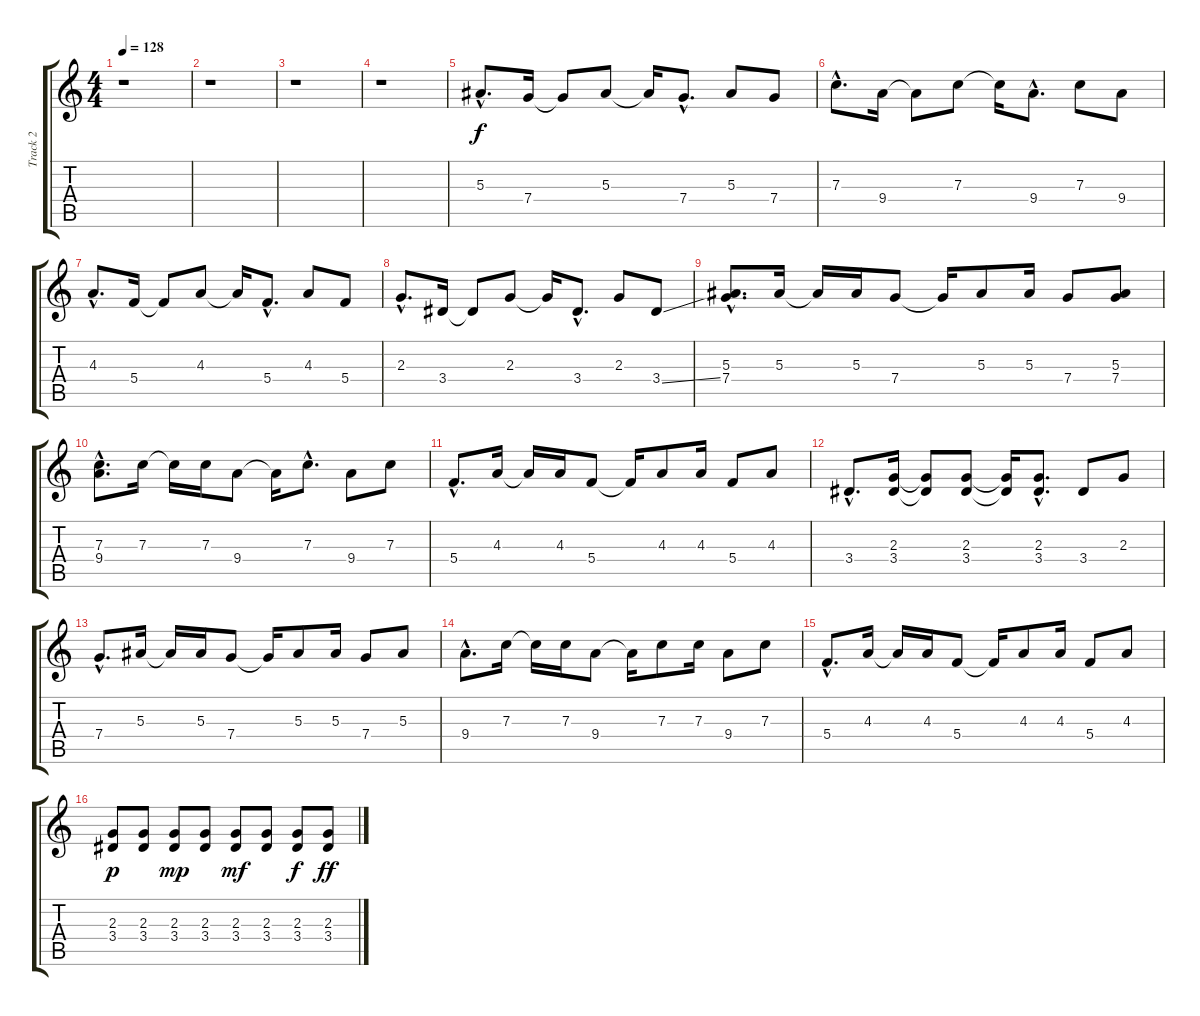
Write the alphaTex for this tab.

\track ("Track 2" "Track 2") {instrument electricguitarmuted}
\staff {score tabs}
\tuning (D4 A3 F3 C3 G2 C2) {hide}
\ts (4 4)
\tempo 128
\clef g2
\ks c
r.1{dy f instrument electricguitarmuted} |
r.1 |
r.1 |
r.1 |
5.3{hac}.8{d} 7.4.16 7.4{t}.8 5.3.8 5.3{t}.16 7.4{hac}.8{d} 5.3.8 7.4.8 |
7.3{hac}.8{d} 9.4.16 9.4{t}.8 7.3.8 7.3{t}.16 9.4{hac}.8{d} 7.3.8 9.4.8 |
4.3{hac}.8{d} 5.4.16 5.4{t}.8 4.3.8 4.3{t}.16 5.4{hac}.8{d} 4.3.8 5.4.8 |
2.3{hac}.8{d} 3.4.16 3.4{t}.8 2.3.8 2.3{t}.16 3.4{hac}.8{d} 2.3.8 3.4{ss}.8 |
(5.3{hac} 7.4{hac}).8{d} 5.3.16 5.3{t}.16 5.3.16 7.4.8 7.4{t}.16 5.3.8 5.3.16 7.4.8 (5.3 7.4).8 |
(7.3{hac} 9.4{hac}).8{d} 7.3.16 7.3{t}.16 7.3.16 9.4.8 9.4{t}.16 7.3{hac}.8{d} 9.4.8 7.3.8 |
5.4{hac}.8{d} 4.3.16 4.3{t}.16 4.3.16 5.4.8 5.4{t}.16 4.3.8 4.3.16 5.4.8 4.3.8 |
3.4{hac}.8{d} (2.3 3.4).16 (2.3{t} 3.4{t}).8 (2.3 3.4).8 (2.3{t} 3.4{t}).16 (2.3{hac} 3.4{hac}).8{d} 3.4.8 2.3.8 |
7.4{hac}.8{d} 5.3.16 5.3{t}.16 5.3.16 7.4.8 7.4{t}.16 5.3.8 5.3.16 7.4.8 5.3.8 |
9.4{hac}.8{d} 7.3.16 7.3{t}.16 7.3.16 9.4.8 9.4{t}.16 7.3.8 7.3.16 9.4.8 7.3.8 |
5.4{hac}.8{d} 4.3.16 4.3{t}.16 4.3.16 5.4.8 5.4{t}.16 4.3.8 4.3.16 5.4.8 4.3.8 |
(2.3 3.4).8{dy p instrument distortionguitar} (2.3 3.4).8 (2.3 3.4).8{dy mp} (2.3 3.4).8 (2.3 3.4).8{dy mf} (2.3 3.4).8 (2.3 3.4).8{dy f} (2.3 3.4).8{dy ff}
